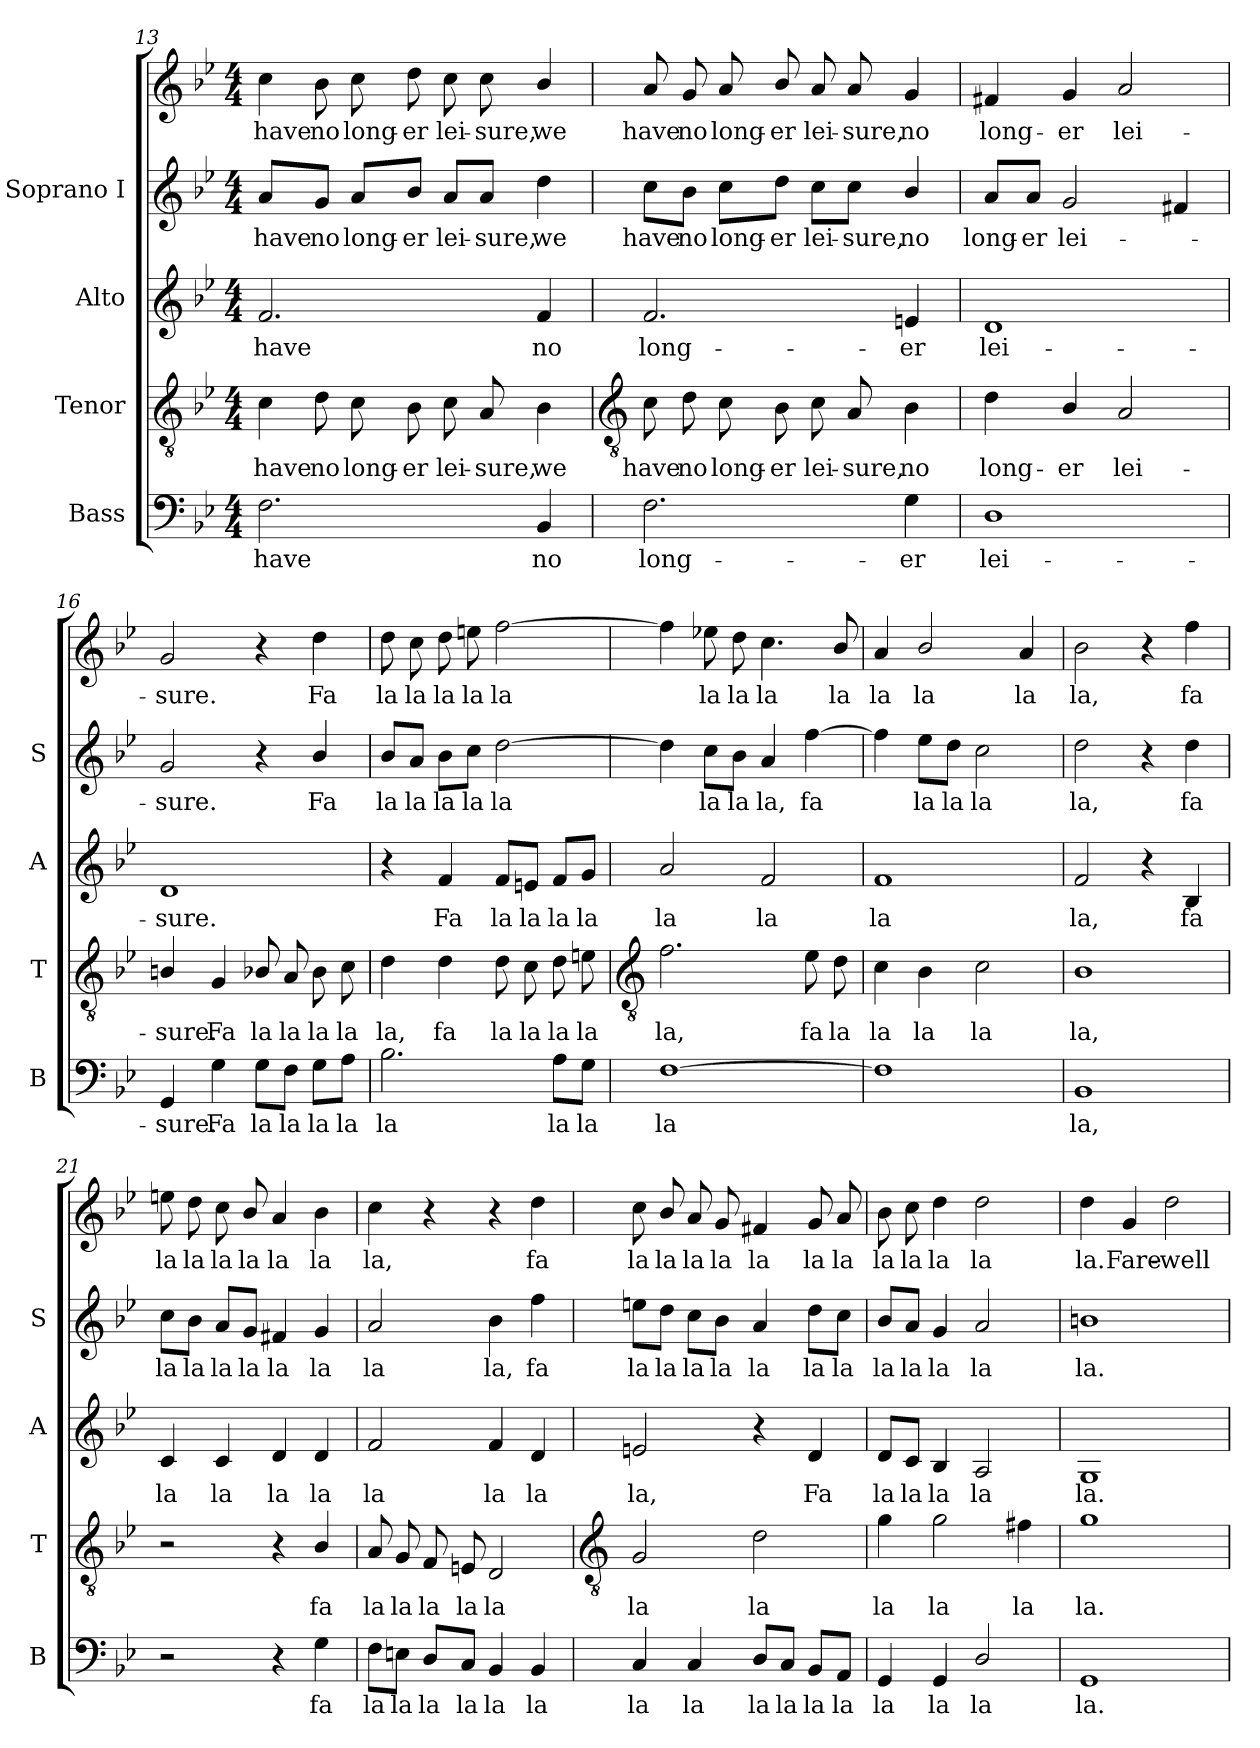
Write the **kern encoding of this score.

**kern	**text	**kern	**text	**kern	**text	**kern	**text	**kern	**text
*part4	*part4	*part3	*part3	*part2	*part2	*part1	*part1	*part1	*part1
*staff5	*staff5	*staff4	*staff4	*staff3	*staff3	*staff2	*staff2	*staff1	*staff1
*I"Bass	*	*I"Tenor	*	*I"Alto	*	*I"Soprano I	*	*	*
*I'B	*	*I'T	*	*I'A	*	*I'S	*	*	*
*clefF4	*	*clefGv2	*	*clefG2	*	*clefG2	*	*clefG2	*
*k[b-e-]	*	*k[b-e-]	*	*k[b-e-]	*	*k[b-e-]	*	*k[b-e-]	*
*B-:	*	*B-:	*	*B-:	*	*B-:	*	*B-:	*
*M4/4	*	*M4/4	*	*M4/4	*	*M4/4	*	*M4/4	*
=13	=13	=13	=13	=13	=13	=13	=13	=13	=13
!	!LO:LY:b	!	!LO:LY:b	!	!LO:LY:b	!	!LO:LY:b	!	!LO:LY:b
2.F	have	8cJ	have	2.f	have	8a/L	have	8ccJ	have
!	!	!	!LO:LY:b	!	!	!	!LO:LY:b	!	!LO:LY:b
.	.	8d	no	.	.	8g/J	no	8b-	no
!	!	!	!LO:LY:b	!	!	!	!LO:LY:b	!	!LO:LY:b
.	.	8c	long-	.	.	8a/L	long-	8cc	long-
!	!	!	!LO:LY:b	!	!	!	!LO:LY:b	!	!LO:LY:b
.	.	8B-	-er	.	.	8b-/J	-er	8dd	-er
!	!	!	!LO:LY:b	!	!	!	!LO:LY:b	!	!LO:LY:b
.	.	8c	lei-	.	.	8a/L	lei-	8cc	lei-
!	!	!	!LO:LY:b	!	!	!	!LO:LY:b	!	!LO:LY:b
.	.	8A	-sure,	.	.	8a/J	-sure,	8cc	-sure,
!	!LO:LY:b	!	!LO:LY:b	!	!LO:LY:b	!	!LO:LY:b	!	!LO:LY:b
4BB-	no	4B-	we	4f	no	4dd	we	4b-/	we
!!LO:LB:g=z
=14	=14	=14	=14	=14	=14	=14	=14	=14	=14
*	*	*clefGv2	*	*	*	*	*	*	*
!	!LO:LY:b	!	!LO:LY:b	!	!LO:LY:b	!	!LO:LY:b	!	!LO:LY:b
2.F	long-	8c	have	2.f	long-	8cc\L	have	8a	have
!	!	!	!LO:LY:b	!	!	!	!LO:LY:b	!	!LO:LY:b
.	.	8d	no	.	.	8b-\J	no	8g	no
!	!	!	!LO:LY:b	!	!	!	!LO:LY:b	!	!LO:LY:b
.	.	8c	long-	.	.	8cc\L	long-	8a	long-
!	!	!	!LO:LY:b	!	!	!	!LO:LY:b	!	!LO:LY:b
.	.	8B-	-er	.	.	8dd\J	-er	8b-/	-er
!	!	!	!LO:LY:b	!	!	!	!LO:LY:b	!	!LO:LY:b
.	.	8c	lei-	.	.	8cc\L	lei-	8a	lei-
!	!	!	!LO:LY:b	!	!	!	!LO:LY:b	!	!LO:LY:b
.	.	8A	-sure,	.	.	8cc\J	-sure,	8a	-sure,
!	!LO:LY:b	!	!LO:LY:b	!	!LO:LY:b	!	!LO:LY:b	!	!LO:LY:b
4G	-er	4B-	no	4en	-er	4b-/	no	4g	no
=15	=15	=15	=15	=15	=15	=15	=15	=15	=15
!	!LO:LY:b	!	!LO:LY:b	!	!LO:LY:b	!	!LO:LY:b	!	!LO:LY:b
1D	lei-	4d	long-	1d	lei-	8a/L	-long-	4f#X	long-
!	!	!	!	!	!	!	!LO:LY:b	!	!
.	.	.	.	.	.	8a/J	-er	.	.
!	!	!	!LO:LY:b	!	!	!	!LO:LY:b	!	!LO:LY:b
.	.	4B-/	-er	.	.	2g	lei-	4g	-er
!	!	!	!LO:LY:b	!	!	!	!	!	!LO:LY:b
.	.	2A	lei-	.	.	.	.	2a	lei-
.	.	.	.	.	.	4f#X	.	.	.
=16	=16	=16	=16	=16	=16	=16	=16	=16	=16
!	!LO:LY:b	!	!LO:LY:b	!	!LO:LY:b	!	!LO:LY:b	!	!LO:LY:b
4GG	-sure.	4Bn/	-sure.	1d	-sure.	2g	sure.	2g	sure.
!	!LO:LY:b	!	!LO:LY:b	!	!	!	!	!	!
4G	Fa	4G	Fa	.	.	.	.	.	.
!	!LO:LY:b	!	!LO:LY:b	!	!	!	!	!	!
8G\L	la	8B-X/	la	.	.	4r	.	4r	.
!	!LO:LY:b	!	!LO:LY:b	!	!	!	!	!	!
8F\J	la	8A	la	.	.	.	.	.	.
!	!LO:LY:b	!	!LO:LY:b	!	!	!	!LO:LY:b	!	!LO:LY:b
8G\L	la	8B-	la	.	.	4b-/	Fa	4dd	Fa
!	!LO:LY:b	!	!LO:LY:b	!	!	!	!	!	!
8A\J	la	8c	la	.	.	.	.	.	.
=17	=17	=17	=17	=17	=17	=17	=17	=17	=17
!	!LO:LY:b	!	!LO:LY:b	!	!	!	!LO:LY:b	!	!LO:LY:b
2.B-	la	4d	la,	4r	.	8b-/L	la	8dd	la
!	!	!	!	!	!	!	!LO:LY:b	!	!LO:LY:b
.	.	.	.	.	.	8a/J	la	8cc	la
!	!	!	!LO:LY:b	!	!LO:LY:b	!	!LO:LY:b	!	!LO:LY:b
.	.	4d	fa	4f	Fa	8b-\L	la	8dd	la
!	!	!	!	!	!	!	!LO:LY:b	!	!LO:LY:b
.	.	.	.	.	.	8cc\J	la	8een	la
!	!	!	!LO:LY:b	!	!LO:LY:b	!	!LO:LY:b	!	!LO:LY:b
.	.	8d	la	8f/L	la	[2dd	la	[2ff	la
!	!	!	!LO:LY:b	!	!LO:LY:b	!	!	!	!
.	.	8c	la	8en/J	la	.	.	.	.
!	!LO:LY:b	!	!LO:LY:b	!	!LO:LY:b	!	!	!	!
8A\L	la	8d	la	8f/L	la	.	.	.	.
!	!LO:LY:b	!	!LO:LY:b	!	!LO:LY:b	!	!	!	!
8G\J	la	8en	la	8g/J	la	.	.	.	.
!!LO:LB:g=z
=18	=18	=18	=18	=18	=18	=18	=18	=18	=18
*	*	*clefGv2	*	*	*	*	*	*	*
!	!LO:LY:b	!	!LO:LY:b	!	!LO:LY:b	!	!	!	!
[1F	la	2.f	la,	2a	la	4dd]	.	4ff]	.
!	!	!	!	!	!	!	!LO:LY:b	!	!LO:LY:b
.	.	.	.	.	.	8cc\L	la	8ee-X	la
!	!	!	!	!	!	!	!LO:LY:b	!	!LO:LY:b
.	.	.	.	.	.	8b-\J	la	8dd	la
!	!	!	!	!	!LO:LY:b	!	!LO:LY:b	!	!LO:LY:b
.	.	.	.	2f	la	4a	la,	4.cc	la
!	!	!	!LO:LY:b	!	!	!	!LO:LY:b	!	!
.	.	8e-	fa	.	.	[4ff	fa	.	.
!	!	!	!LO:LY:b	!	!	!	!	!	!LO:LY:b
.	.	8d	la	.	.	.	.	8b-/	la
=19	=19	=19	=19	=19	=19	=19	=19	=19	=19
!	!	!	!LO:LY:b	!	!LO:LY:b	!	!	!	!LO:LY:b
1F]	.	4c	la	1f	la	4ff]	.	4a	la
!	!	!	!LO:LY:b	!	!	!	!LO:LY:b	!	!LO:LY:b
.	.	4B-	la	.	.	8ee-\L	la	2b-/	la
!	!	!	!	!	!	!	!LO:LY:b	!	!
.	.	.	.	.	.	8dd\J	la	.	.
!	!	!	!LO:LY:b	!	!	!	!LO:LY:b	!	!
.	.	2c	la	.	.	2cc	la	.	.
!	!	!	!	!	!	!	!	!	!LO:LY:b
.	.	.	.	.	.	.	.	4a	la
=20	=20	=20	=20	=20	=20	=20	=20	=20	=20
!	!LO:LY:b	!	!LO:LY:b	!	!LO:LY:b	!	!LO:LY:b	!	!LO:LY:b
1BB-	la,	1B-	la,	2f	la,	2dd	la,	2b-	la,
.	.	.	.	4r	.	4r	.	4r	.
!	!	!	!	!	!LO:LY:b	!	!LO:LY:b	!	!LO:LY:b
.	.	.	.	4B-	fa	4dd	fa	4ff	fa
=21	=21	=21	=21	=21	=21	=21	=21	=21	=21
!	!	!	!	!	!LO:LY:b	!	!LO:LY:b	!	!LO:LY:b
2r	.	2r	.	4c	la	8cc\L	la	8een	la
!	!	!	!	!	!	!	!LO:LY:b	!	!LO:LY:b
.	.	.	.	.	.	8b-\J	la	8dd	la
!	!	!	!	!	!LO:LY:b	!	!LO:LY:b	!	!LO:LY:b
.	.	.	.	4c	la	8a/L	la	8cc	la
!	!	!	!	!	!	!	!LO:LY:b	!	!LO:LY:b
.	.	.	.	.	.	8g/J	la	8b-/	la
!	!	!	!	!	!LO:LY:b	!	!LO:LY:b	!	!LO:LY:b
4r	.	4r	.	4d	la	4f#X	la	4a	la
!	!LO:LY:b	!	!LO:LY:b	!	!LO:LY:b	!	!LO:LY:b	!	!LO:LY:b
4G	fa	4B-/	fa	4d	la	4g	la	4b-	la
=22	=22	=22	=22	=22	=22	=22	=22	=22	=22
!	!LO:LY:b	!	!LO:LY:b	!	!LO:LY:b	!	!LO:LY:b	!	!LO:LY:b
8F\L	la	8A	la	2f	la	2a	la	4cc	la,
!	!LO:LY:b	!	!LO:LY:b	!	!	!	!	!	!
8En\J	la	8G	la	.	.	.	.	.	.
!	!LO:LY:b	!	!LO:LY:b	!	!	!	!	!	!
8D/L	la	8F	la	.	.	.	.	4r	.
!	!LO:LY:b	!	!LO:LY:b	!	!	!	!	!	!
8C/J	la	8En	la	.	.	.	.	.	.
!	!LO:LY:b	!	!LO:LY:b	!	!LO:LY:b	!	!LO:LY:b	!	!
4BB-	la	2D	la	4f	la	4b-	la,	4r	.
!	!LO:LY:b	!	!	!	!LO:LY:b	!	!LO:LY:b	!	!LO:LY:b
4BB-	la	.	.	4d	la	4ff	fa	4dd	fa
!!LO:LB:g=z
=23	=23	=23	=23	=23	=23	=23	=23	=23	=23
*	*	*clefGv2	*	*	*	*	*	*	*
!	!LO:LY:b	!	!LO:LY:b	!	!LO:LY:b	!	!LO:LY:b	!	!LO:LY:b
4C	la	2G	la	2en	la,	8een\L	la	8cc	la
!	!	!	!	!	!	!	!LO:LY:b	!	!LO:LY:b
.	.	.	.	.	.	8dd\J	la	8b-/	la
!	!LO:LY:b	!	!	!	!	!	!LO:LY:b	!	!LO:LY:b
4C	la	.	.	.	.	8cc\L	la	8a	la
!	!	!	!	!	!	!	!LO:LY:b	!	!LO:LY:b
.	.	.	.	.	.	8b-\J	la	8g	la
!	!LO:LY:b	!	!LO:LY:b	!	!	!	!LO:LY:b	!	!LO:LY:b
8D/L	la	2d	la	4r	.	4a	la	4f#X	la
!	!LO:LY:b	!	!	!	!	!	!	!	!
8C/J	la	.	.	.	.	.	.	.	.
!	!LO:LY:b	!	!	!	!LO:LY:b	!	!LO:LY:b	!	!LO:LY:b
8BB-/L	la	.	.	4d	Fa	8dd\L	la	8g	la
!	!LO:LY:b	!	!	!	!	!	!LO:LY:b	!	!LO:LY:b
8AA/J	la	.	.	.	.	8cc\J	la	8a	la
=24	=24	=24	=24	=24	=24	=24	=24	=24	=24
!	!LO:LY:b	!	!LO:LY:b	!	!LO:LY:b	!	!LO:LY:b	!	!LO:LY:b
4GG	la	4g	la	8d/L	la	8b-/L	la	8b-	la
!	!	!	!	!	!LO:LY:b	!	!LO:LY:b	!	!LO:LY:b
.	.	.	.	8c/J	la	8a/J	la	8cc	la
!	!LO:LY:b	!	!LO:LY:b	!	!LO:LY:b	!	!LO:LY:b	!	!LO:LY:b
4GG	la	2g	la	4B-	la	4g	la	4dd	la
!	!LO:LY:b	!	!	!	!LO:LY:b	!	!LO:LY:b	!	!LO:LY:b
2D/	la	.	.	2A	la	2a	la	2dd	la
!	!	!	!LO:LY:b	!	!	!	!	!	!
.	.	4f#X	la	.	.	.	.	.	.
=25	=25	=25	=25	=25	=25	=25	=25	=25	=25
!	!LO:LY:b	!	!LO:LY:b	!	!LO:LY:b	!	!LO:LY:b	!	!LO:LY:b
1GG	la.	1g	la.	1G	la.	1bn	la.	4dd	la.
!	!	!	!	!	!	!	!	!	!LO:LY:b
.	.	.	.	.	.	.	.	4g	Fare-
!	!	!	!	!	!	!	!	!	!LO:LY:b
.	.	.	.	.	.	.	.	2dd	-well
=	=	=	=	=	=	=	=	=	=
*-	*-	*-	*-	*-	*-	*-	*-	*-	*-
